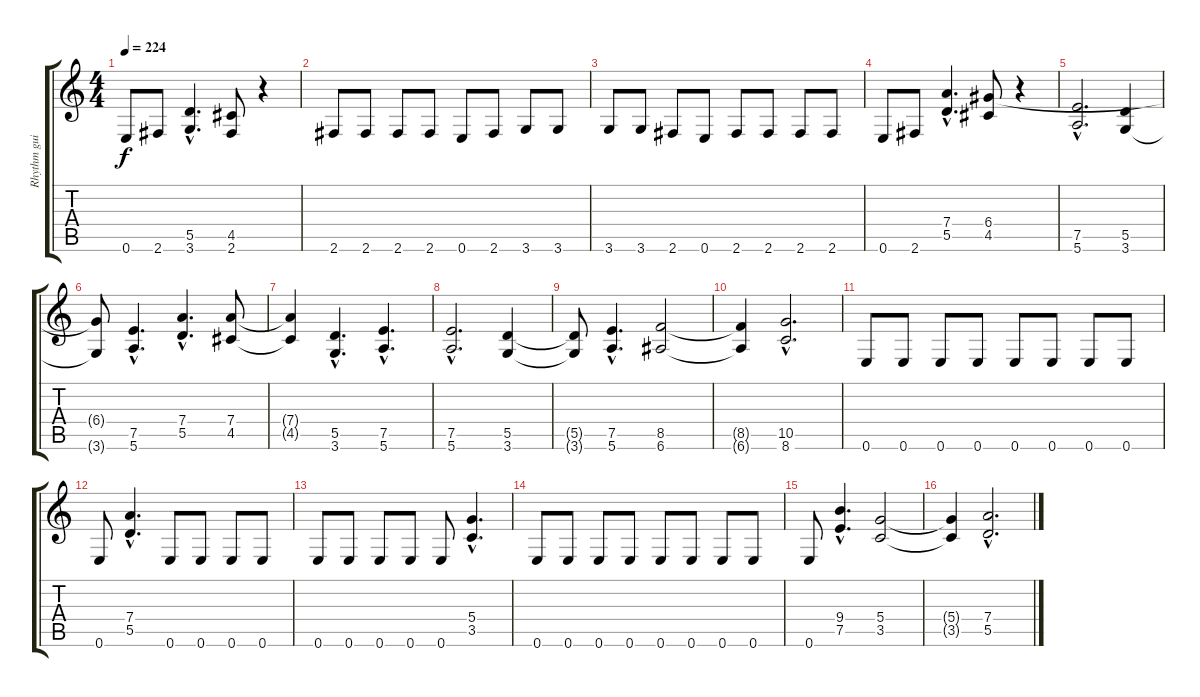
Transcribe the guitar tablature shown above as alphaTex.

\track ("Rhythm guitar" "Rhythm gui") {instrument distortionguitar}
\staff {score tabs}
\tuning (E4 B3 G3 D3 A2 E2) {hide}
\ts (4 4)
\tempo 224
\clef g2
\ks c
0.6.8{dy f} 2.6.8 (5.5{hac} 3.6{hac}).4{d} (4.5 2.6).8 r.4 |
2.6.8 2.6.8 2.6.8 2.6.8 0.6.8 2.6.8 3.6.8 3.6.8 |
3.6.8 3.6.8 2.6.8 0.6.8 2.6.8 2.6.8 2.6.8 2.6.8 |
0.6.8 2.6.8 (7.4{hac} 5.5{hac}).4{d} (6.4 4.5).8 r.4 |
(7.5{hac} 5.6{hac}).2{d} (5.5 3.6).4 |
(6.4{t} 3.6{t}).8 (7.5{hac} 5.6{hac}).4{d} (7.4{hac} 5.5{hac}).4{d} (7.4 4.5).8 |
(7.4{t} 4.5{t}).4 (5.5{hac} 3.6{hac}).4{d} (7.5{hac} 5.6{hac}).4{d} |
(7.5{hac} 5.6{hac}).2{d} (5.5 3.6).4 |
(5.5{t} 3.6{t}).8 (7.5{hac} 5.6{hac}).4{d} (8.5 6.6).2 |
(8.5{t} 6.6{t}).4 (10.5{hac} 8.6{hac}).2{d} |
0.6.8 0.6.8 0.6.8 0.6.8 0.6.8 0.6.8 0.6.8 0.6.8 |
0.6.8 (7.4{hac} 5.5{hac}).4{d} 0.6.8 0.6.8 0.6.8 0.6.8 |
0.6.8 0.6.8 0.6.8 0.6.8 0.6.8 (5.4{hac} 3.5{hac}).4{d} |
0.6.8 0.6.8 0.6.8 0.6.8 0.6.8 0.6.8 0.6.8 0.6.8 |
0.6.8 (9.4{hac} 7.5{hac}).4{d} (5.4 3.5).2 |
(5.4{t} 3.5{t}).4 (7.4{hac} 5.5{hac}).2{d}
